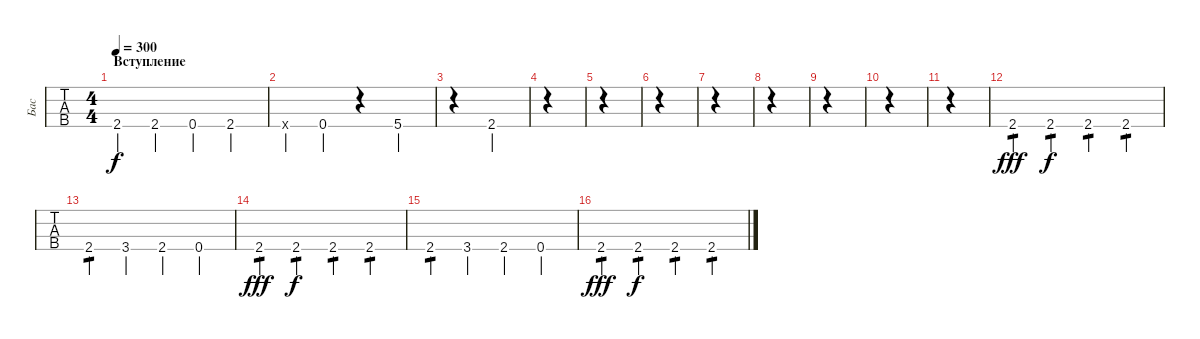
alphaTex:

\track ("Бас" "Бас") {instrument electricbassfinger}
\staff {tabs}
\tuning (G2 D2 A1 E1) {hide}
\ts (4 4)
\section ("" "Вступление")
\tempo 300
\clef f4
\ks c
2.4.4{dy f instrument electricbassfinger} 2.4.4 0.4.4 2.4.4 |
0.4{x}.4 0.4.4 r.4 5.4.4 |
r.4 2.4.4 |
|
|
|
|
|
|
|
|
2.4{hac}.4{tp 1 dy fff} 2.4.4{tp 1 dy f} 2.4.4{tp 1} 2.4.4{tp 1} |
2.4.4{tp 1} 3.4.4 2.4.4 0.4.4 |
2.4{hac}.4{tp 1 dy fff} 2.4.4{tp 1 dy f} 2.4.4{tp 1} 2.4.4{tp 1} |
2.4.4{tp 1} 3.4.4 2.4.4 0.4.4 |
2.4{hac}.4{tp 1 dy fff} 2.4.4{tp 1 dy f} 2.4.4{tp 1} 2.4.4{tp 1}
